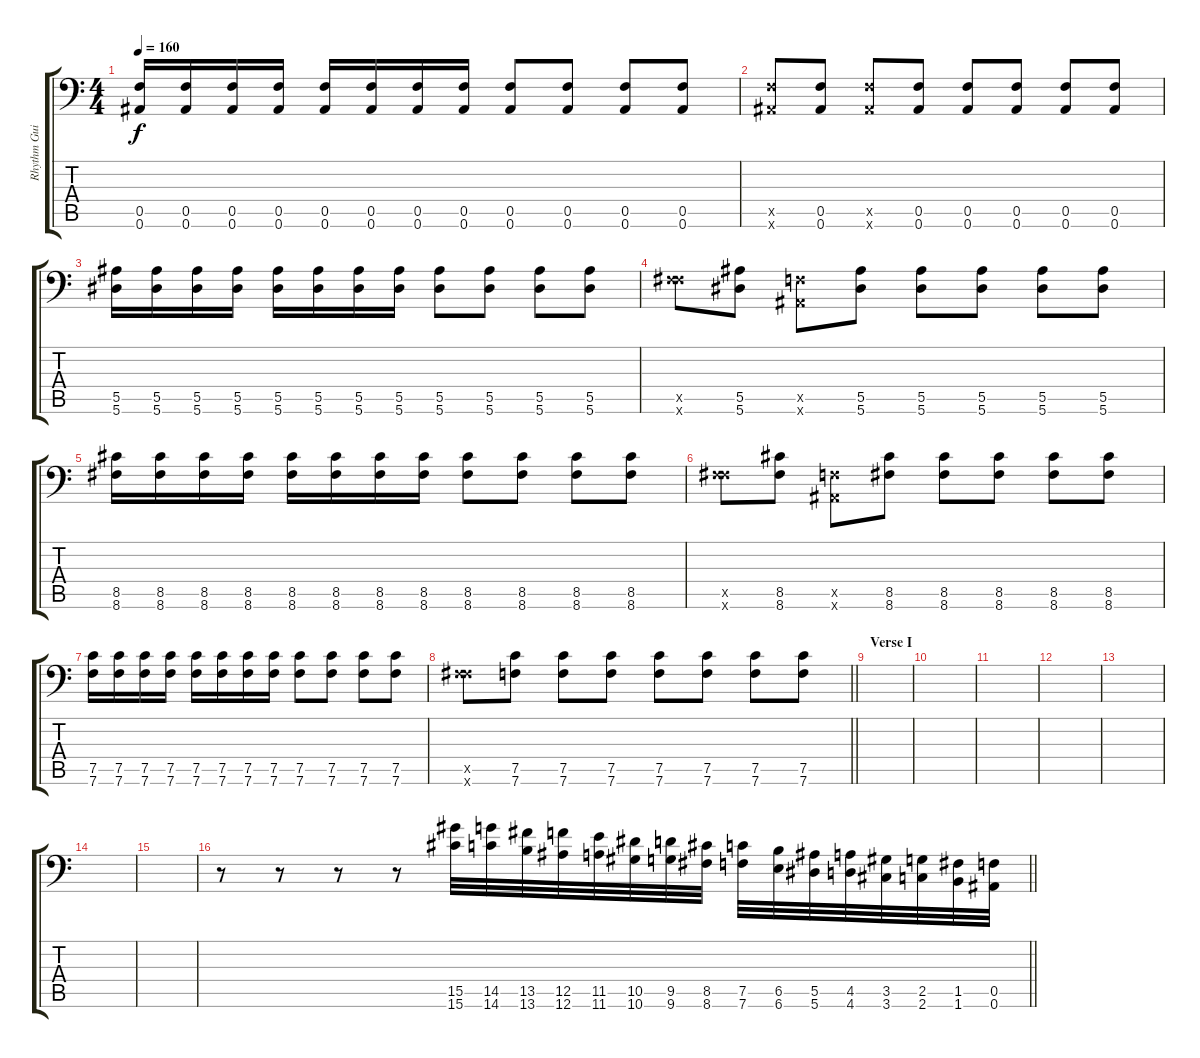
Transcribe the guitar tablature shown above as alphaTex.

\track ("Rhythm Guitar" "Rhythm Gui") {instrument distortionguitar}
\staff {score tabs}
\tuning (C4 G3 Eb3 Bb2 F2 Bb1) {hide}
\ts (4 4)
\tempo 160
\clef f4
\ks c
(0.5 0.6).16{dy f} (0.5 0.6).16 (0.5 0.6).16 (0.5 0.6).16 (0.5 0.6).16 (0.5 0.6).16 (0.5 0.6).16 (0.5 0.6).16 (0.5 0.6).8 (0.5 0.6).8 (0.5 0.6).8 (0.5 0.6).8 |
(0.5{x} 0.6{x}).8 (0.5 0.6).8 (0.5{x} 0.6{x}).8 (0.5 0.6).8 (0.5 0.6).8 (0.5 0.6).8 (0.5 0.6).8 (0.5 0.6).8 |
(5.5 5.6).16 (5.5 5.6).16 (5.5 5.6).16 (5.5 5.6).16 (5.5 5.6).16 (5.5 5.6).16 (5.5 5.6).16 (5.5 5.6).16 (5.5 5.6).8 (5.5 5.6).8 (5.5 5.6).8 (5.5 5.6).8 |
(0.5{x} 8.6{x}).8 (5.5 5.6).8 (0.5{x} 0.6{x}).8 (5.5 5.6).8 (5.5 5.6).8 (5.5 5.6).8 (5.5 5.6).8 (5.5 5.6).8 |
(8.5 8.6).16 (8.5 8.6).16 (8.5 8.6).16 (8.5 8.6).16 (8.5 8.6).16 (8.5 8.6).16 (8.5 8.6).16 (8.5 8.6).16 (8.5 8.6).8 (8.5 8.6).8 (8.5 8.6).8 (8.5 8.6).8 |
(0.5{x} 8.6{x}).8 (8.5 8.6).8 (0.5{x} 0.6{x}).8 (8.5 8.6).8 (8.5 8.6).8 (8.5 8.6).8 (8.5 8.6).8 (8.5 8.6).8 |
(7.5 7.6).16 (7.5 7.6).16 (7.5 7.6).16 (7.5 7.6).16 (7.5 7.6).16 (7.5 7.6).16 (7.5 7.6).16 (7.5 7.6).16 (7.5 7.6).8 (7.5 7.6).8 (7.5 7.6).8 (7.5 7.6).8 |
\barLineRight lightlight
(0.5{x} 8.6{x}).8 (7.5 7.6).8 (7.5 7.6).8 (7.5 7.6).8 (7.5 7.6).8 (7.5 7.6).8 (7.5 7.6).8 (7.5 7.6).8 |
\section ("" "Verse I")
|
|
|
|
|
|
|
\barLineRight lightlight
r.8 r.8 r.8 r.8 (15.5 15.6).32 (14.5 14.6).32 (13.5 13.6).32 (12.5 12.6).32 (11.5 11.6).32 (10.5 10.6).32 (9.5 9.6).32 (8.5 8.6).32 (7.5 7.6).32 (6.5 6.6).32 (5.5 5.6).32 (4.5 4.6).32 (3.5 3.6).32 (2.5 2.6).32 (1.5 1.6).32 (0.5 0.6).32
